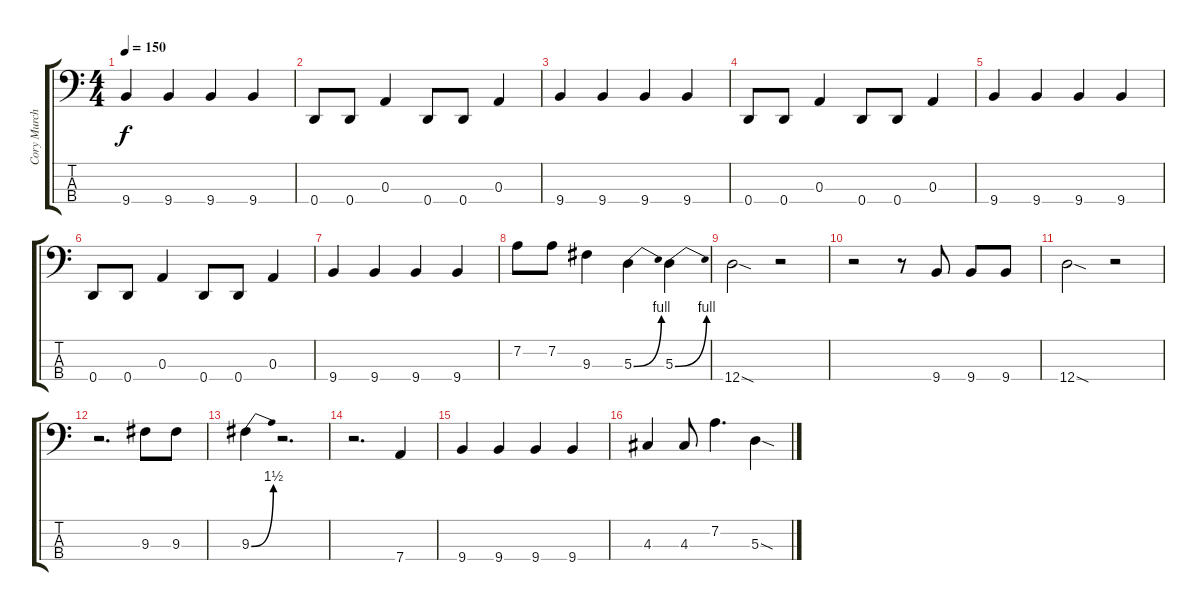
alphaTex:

\track ("Cory Murchy" "Cory Murch") {instrument electricbassfinger}
\staff {score tabs}
\tuning (G2 D2 A1 D1) {hide}
\ts (4 4)
\tempo 150
\clef f4
\ks c
9.4.4{dy f} 9.4.4 9.4.4 9.4.4 |
0.4.8 0.4.8 0.3.4 0.4.8 0.4.8 0.3.4 |
9.4.4 9.4.4 9.4.4 9.4.4 |
0.4.8 0.4.8 0.3.4 0.4.8 0.4.8 0.3.4 |
9.4.4 9.4.4 9.4.4 9.4.4 |
0.4.8 0.4.8 0.3.4 0.4.8 0.4.8 0.3.4 |
9.4.4 9.4.4 9.4.4 9.4.4 |
7.2.8 7.2.8 9.3.4 5.3{be (bend 0 0 60 4)}.4 5.3{be (bend 0 0 60 4)}.4 |
12.4{sod}.2 r.2 |
r.2 r.8 9.4.8 9.4.8 9.4.8 |
12.4{sod}.2 r.2 |
r.2{d} 9.3.8 9.3.8 |
9.3{be (bend 0 0 60 6)}.4 r.2{d} |
r.2{d} 7.4.4 |
9.4.4 9.4.4 9.4.4 9.4.4 |
4.3.4 4.3.8 7.2.4{d} 5.3{sod}.4
